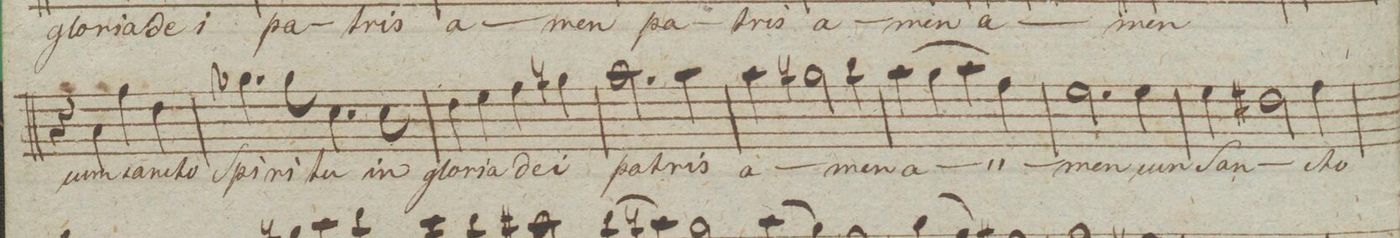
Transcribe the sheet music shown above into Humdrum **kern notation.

**kern	**text	**dynam
*I"Baſso.	*	*
*clefF4	*	*
*k[]	*	*
*met(c)	*	*
*M2/2	*	*
4r	.	.
4C\	cum	.
4A\	san-	.
4F\	-cto	.
=183	=183	=183
4.B-\	Spi-	.
8B-\	-ri-	.
4.E\	-tu	.
8E\	in	.
=184	=184	=184
4F\	glo-	.
4G\	-ria	.
4A\	de-	.
4Bn\	-i	.
=185	=185	=185
2.c\	pa-	.
4c\	-tris	.
=186	=186	=186
4c\	a-	.
2Bn\	.	.
4d\	-men	.
=187	=187	=187
(4c\	a-	.
4B\	.	.
4c\)	.	.
4A\	.	.
=188	=188	=188
2.G\	-men	.
4G\	cun	.
=189	=189	=189
4G\	Sa-	.
2F#X\	.	.
4A\	-cto	.
=190	=190	=190
*-	*-	*-
